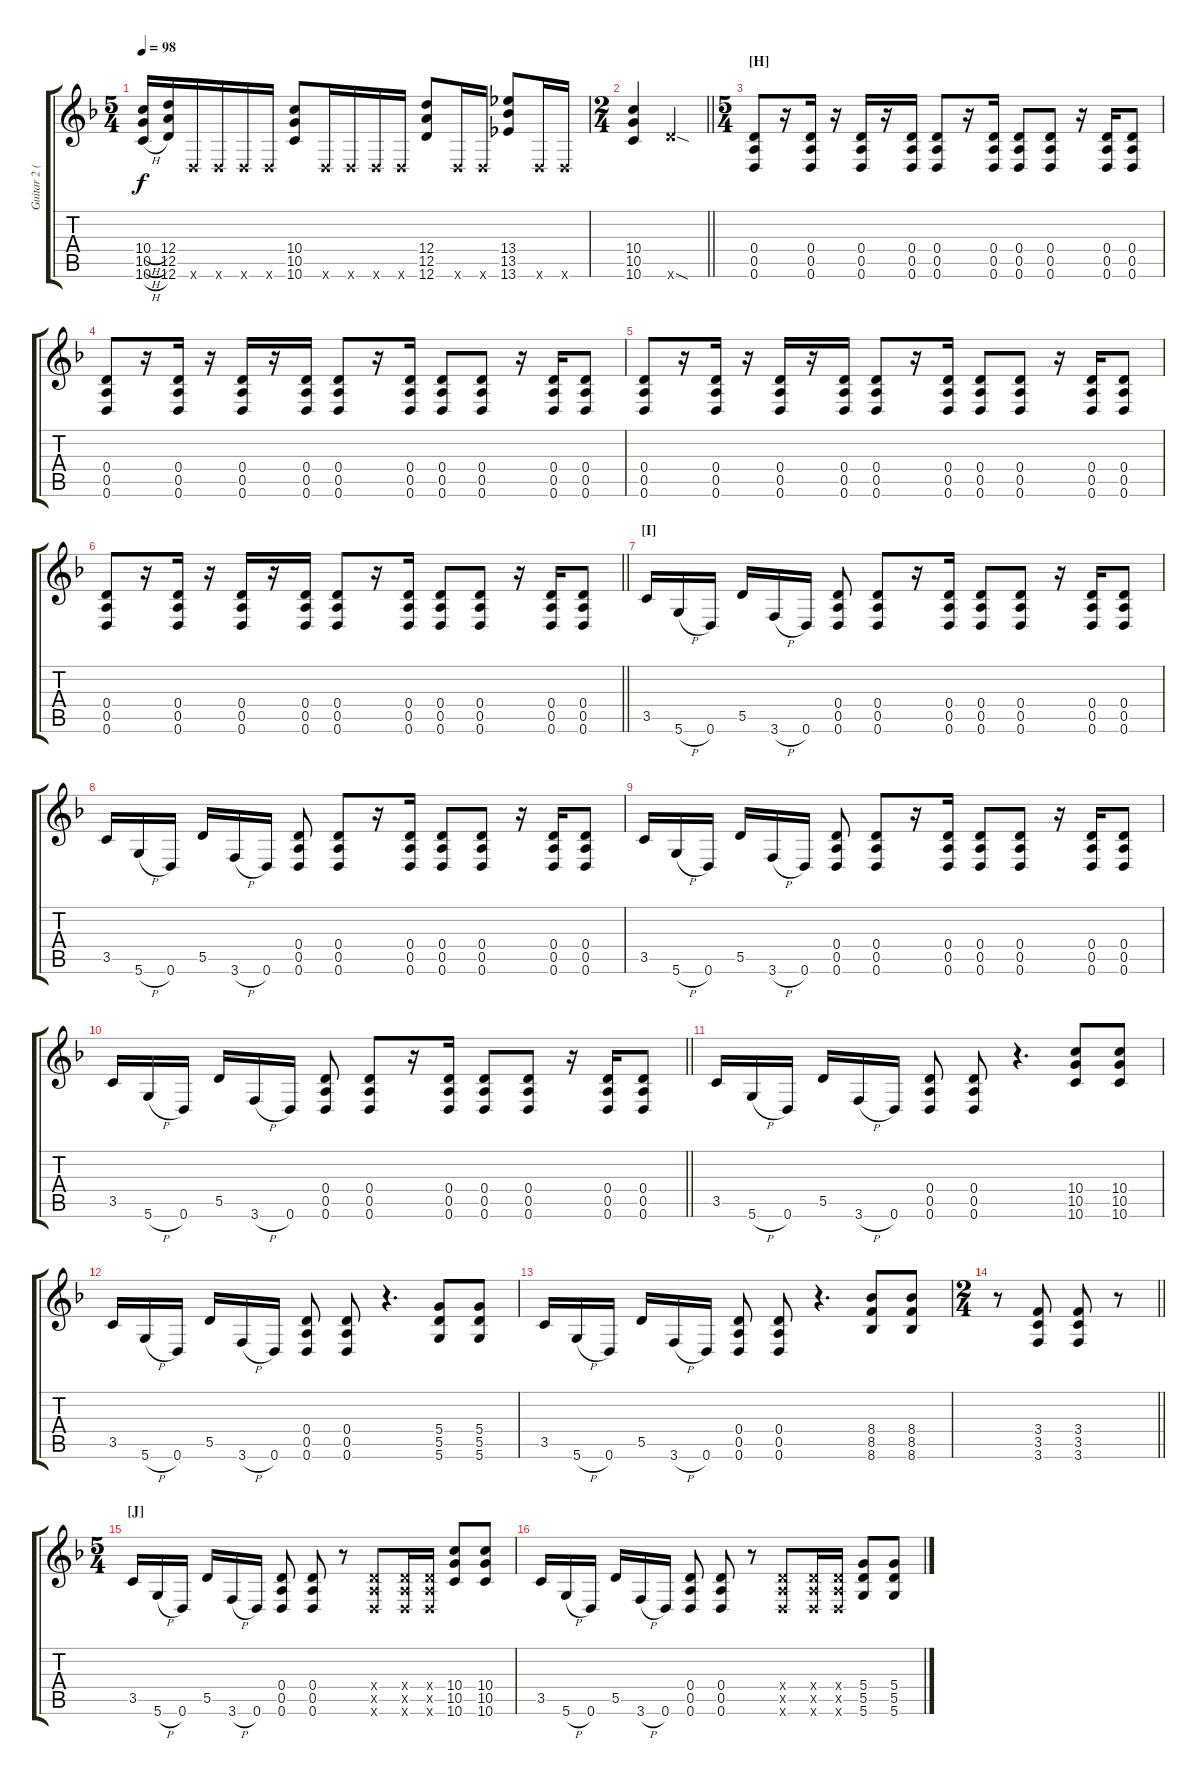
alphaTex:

\track ("Guitar 2 (right)" "Guitar 2 (") {instrument distortionguitar}
\staff {score tabs}
\tuning (E4 B3 G3 D3 A2 D2) {hide}
\ts (5 4)
\tempo 98
\clef g2
\ks dminor
(10.4{h} 10.5{h} 10.6{h}).16{dy f} (12.4 12.5 12.6).16 0.6{x}.16 0.6{x}.16{beam merge} 0.6{x}.16 0.6{x}.16{beam split} (10.4 10.5 10.6).8{beam merge} 0.6{x}.16 0.6{x}.16 0.6{x}.16 0.6{x}.16 (12.4 12.5 12.6).8 0.6{x}.16 0.6{x}.16 (13.4 13.5 13.6).8 0.6{x}.16 0.6{x}.16 |
\ts (2 4)
\barLineRight lightlight
(10.4 10.5 10.6).4 12.6{sod x}.4 |
\ts (5 4)
\section ("" "[H]")
(0.4 0.5 0.6).8 r.16 (0.4 0.5 0.6).16 r.16 (0.4 0.5 0.6).16 r.16 (0.4 0.5 0.6).16{beam split} (0.4 0.5 0.6).8 r.16 (0.4 0.5 0.6).16{beam split} (0.4 0.5 0.6).8 (0.4 0.5 0.6).8 r.16 (0.4 0.5 0.6).16 (0.4 0.5 0.6).8 |
(0.4 0.5 0.6).8 r.16 (0.4 0.5 0.6).16 r.16 (0.4 0.5 0.6).16 r.16 (0.4 0.5 0.6).16{beam split} (0.4 0.5 0.6).8 r.16 (0.4 0.5 0.6).16{beam split} (0.4 0.5 0.6).8 (0.4 0.5 0.6).8 r.16 (0.4 0.5 0.6).16 (0.4 0.5 0.6).8 |
(0.4 0.5 0.6).8 r.16 (0.4 0.5 0.6).16 r.16 (0.4 0.5 0.6).16 r.16 (0.4 0.5 0.6).16{beam split} (0.4 0.5 0.6).8 r.16 (0.4 0.5 0.6).16{beam split} (0.4 0.5 0.6).8 (0.4 0.5 0.6).8 r.16 (0.4 0.5 0.6).16 (0.4 0.5 0.6).8 |
\barLineRight lightlight
(0.4 0.5 0.6).8 r.16 (0.4 0.5 0.6).16 r.16 (0.4 0.5 0.6).16 r.16 (0.4 0.5 0.6).16{beam split} (0.4 0.5 0.6).8 r.16 (0.4 0.5 0.6).16{beam split} (0.4 0.5 0.6).8 (0.4 0.5 0.6).8 r.16 (0.4 0.5 0.6).16 (0.4 0.5 0.6).8 |
\section ("" "[I]")
3.5.16 5.6{h}.16 0.6.16{beam split} 5.5.16{beam merge} 3.6{h}.16 0.6.16{beam split} (0.4 0.5 0.6).8{beam split} (0.4 0.5 0.6).8 r.16 (0.4 0.5 0.6).16{beam split} (0.4 0.5 0.6).8 (0.4 0.5 0.6).8 r.16 (0.4 0.5 0.6).16 (0.4 0.5 0.6).8 |
3.5.16 5.6{h}.16 0.6.16{beam split} 5.5.16{beam merge} 3.6{h}.16 0.6.16{beam split} (0.4 0.5 0.6).8{beam split} (0.4 0.5 0.6).8 r.16 (0.4 0.5 0.6).16{beam split} (0.4 0.5 0.6).8 (0.4 0.5 0.6).8 r.16 (0.4 0.5 0.6).16 (0.4 0.5 0.6).8 |
3.5.16 5.6{h}.16 0.6.16{beam split} 5.5.16{beam merge} 3.6{h}.16 0.6.16{beam split} (0.4 0.5 0.6).8{beam split} (0.4 0.5 0.6).8 r.16 (0.4 0.5 0.6).16{beam split} (0.4 0.5 0.6).8 (0.4 0.5 0.6).8 r.16 (0.4 0.5 0.6).16 (0.4 0.5 0.6).8 |
\barLineRight lightlight
3.5.16 5.6{h}.16 0.6.16{beam split} 5.5.16{beam merge} 3.6{h}.16 0.6.16{beam split} (0.4 0.5 0.6).8{beam split} (0.4 0.5 0.6).8 r.16 (0.4 0.5 0.6).16{beam split} (0.4 0.5 0.6).8 (0.4 0.5 0.6).8 r.16 (0.4 0.5 0.6).16 (0.4 0.5 0.6).8 |
3.5.16 5.6{h}.16 0.6.16{beam split} 5.5.16{beam merge} 3.6{h}.16 0.6.16{beam split} (0.4 0.5 0.6).8{beam split} (0.4 0.5 0.6).8 r.4{d} (10.4 10.5 10.6).8 (10.4 10.5 10.6).8 |
3.5.16 5.6{h}.16 0.6.16{beam split} 5.5.16{beam merge} 3.6{h}.16 0.6.16{beam split} (0.4 0.5 0.6).8{beam split} (0.4 0.5 0.6).8 r.4{d} (5.4 5.5 5.6).8 (5.4 5.5 5.6).8 |
3.5.16 5.6{h}.16 0.6.16{beam split} 5.5.16{beam merge} 3.6{h}.16 0.6.16{beam split} (0.4 0.5 0.6).8{beam split} (0.4 0.5 0.6).8 r.4{d} (8.4 8.5 8.6).8 (8.4 8.5 8.6).8 |
\ts (2 4)
\barLineRight lightlight
r.8 (3.4 3.5 3.6).8 (3.4 3.5 3.6).8 r.8 |
\ts (5 4)
\section ("" "[J]")
3.5.16 5.6{h}.16 0.6.16{beam split} 5.5.16{beam merge} 3.6{h}.16 0.6.16{beam split} (0.4 0.5 0.6).8{beam split} (0.4 0.5 0.6).8 r.8 (0.4{x} 0.5{x} 0.6{x}).8 (0.4{x} 0.5{x} 0.6{x}).16 (0.4{x} 0.5{x} 0.6{x}).16 (10.4 10.5 10.6).8 (10.4 10.5 10.6).8 |
3.5.16 5.6{h}.16 0.6.16{beam split} 5.5.16{beam merge} 3.6{h}.16 0.6.16{beam split} (0.4 0.5 0.6).8{beam split} (0.4 0.5 0.6).8 r.8 (0.4{x} 0.5{x} 0.6{x}).8 (0.4{x} 0.5{x} 0.6{x}).16 (0.4{x} 0.5{x} 0.6{x}).16 (5.4 5.5 5.6).8 (5.4 5.5 5.6).8
